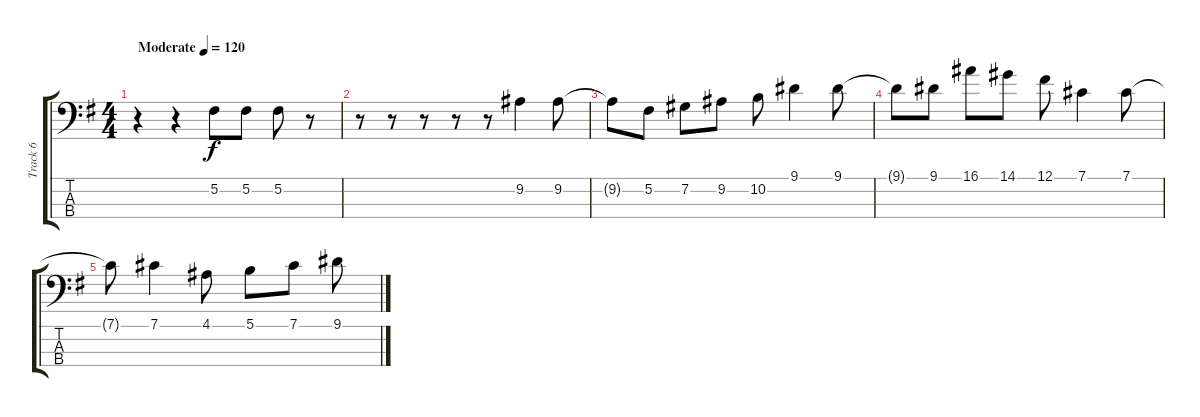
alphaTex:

\track ("Track 6" "Track 6") {mute instrument electricbassfinger}
\staff {score tabs}
\tuning (Gb2 Db2 Ab1 Eb1) {hide}
\ts (4 4)
\tempo (120 "Moderate")
\clef f4
\ks g
r.4{dy f instrument electricbassfinger} r.4 5.2.8 5.2.8 5.2.8 r.8 |
r.8 r.8 r.8 r.8 r.8 9.2.4 9.2.8 |
9.2{t}.8 5.2.8 7.2.8 9.2.8 10.2.8 9.1.4 9.1.8 |
9.1{t}.8 9.1.8 16.1.8 14.1.8 12.1.8 7.1.4 7.1.8 |
7.1{t}.8 7.1.4 4.1.8 5.1.8 7.1.8 9.1.8
